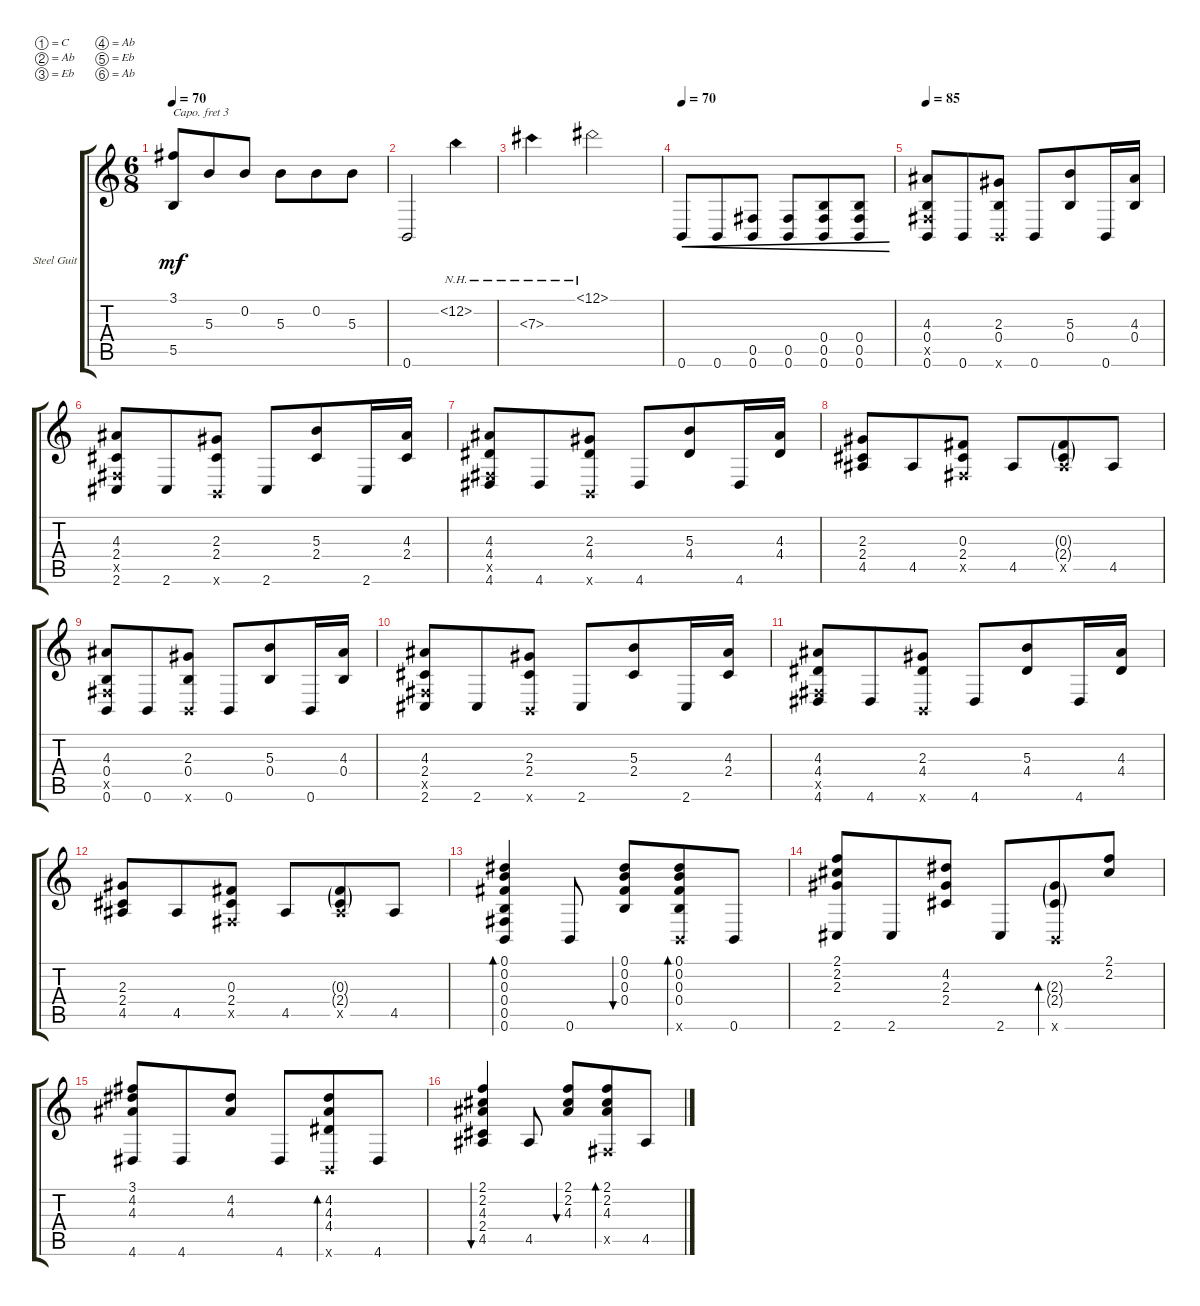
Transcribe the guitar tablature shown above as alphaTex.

\defaultSystemsLayout 4
\bracketExtendMode groupsimilarinstruments
\firstSystemTrackNameOrientation horizontal
\otherSystemsTrackNameOrientation horizontal
\track ("Steel Guitar" "Steel Guit") {instrument acousticguitarsteel}
\staff {score tabs}
\capo 3
\tuning (C4 Ab3 Eb3 Ab2 Eb2 Ab1)
\ts (6 8)
\tempo 70
\clef g2
\ks c
(5.5 3.1).8{dy mf} 5.3.8 0.2.8 5.3.8 0.2.8 5.3.8 |
0.6.2 12.2{nh}.4 |
7.3{nh}.4 12.1{nh}.2 |
\tempo (70 0.00625)
0.6.8{cre} 0.6.8{cre} (0.6 0.5).8{cre} (0.6 0.5).8{cre} (0.6 0.5 0.4).8{cre} (0.6 0.5 0.4).8{cre} |
\tempo 85
(0.6 0.4 4.3 0.5{x}).8 0.6.8 (0.4 2.3 0.6{x}).8 0.6.8 (0.4 5.3).8 0.6.16 (0.4 4.3).16 |
(2.6 2.4 4.3 0.5{x}).8 2.6.8 (2.4 2.3 0.6{x}).8 2.6.8 (2.4 5.3).8 2.6.16 (2.4 4.3).16 |
(4.6 4.4 4.3 0.5{x}).8 4.6.8 (4.4 2.3 0.6{x}).8 4.6.8 (4.4 5.3).8 4.6.16 (4.4 4.3).16 |
(4.5 2.4 2.3).8 4.5.8 (2.4 0.3 0.5{x}).8 4.5.8 (4.5{x} 2.4{g} 0.3{g}).8 4.5.8 |
(0.6 0.4 4.3 0.5{x}).8 0.6.8 (0.4 2.3 0.6{x}).8 0.6.8 (0.4 5.3).8 0.6.16 (0.4 4.3).16 |
(2.6 2.4 4.3 0.5{x}).8 2.6.8 (2.4 2.3 0.6{x}).8 2.6.8 (2.4 5.3).8 2.6.16 (2.4 4.3).16 |
(4.6 4.4 4.3 0.5{x}).8 4.6.8 (4.4 2.3 0.6{x}).8 4.6.8 (4.4 5.3).8 4.6.16 (4.4 4.3).16 |
(4.5 2.4 2.3).8 4.5.8 (2.4 0.3 0.5{x}).8 4.5.8 (4.5{x} 2.4{g} 0.3{g}).8 4.5.8 |
(0.6 0.5 0.4 0.3 0.2 0.1).4{bd 30} 0.6.8 (0.4 0.3 0.2 0.1).8{bu 30} (0.1 0.2 0.3 0.4 0.6{x}).8{bd 30} 0.6.8 |
(2.6 2.3 2.2 2.1).8 2.6.8 (2.3 4.2 2.4).8 2.6.8 (2.4{g} 2.3{g} 0.6{x}).8{bd 30} (2.1 2.2).8 |
(4.6 4.3 4.2 3.1).8 4.6.8 (4.3 4.2).8 4.6.8 (4.4 4.3 4.2 0.6{x}).8{bd 30} 4.6.8 |
(4.5 2.4 4.3 2.2 2.1).4{bu 30} 4.5.8 (4.3 2.2 2.1).8{bu 30} (2.1 2.2 4.3 0.5{x}).8{bd 30} 4.5.8
